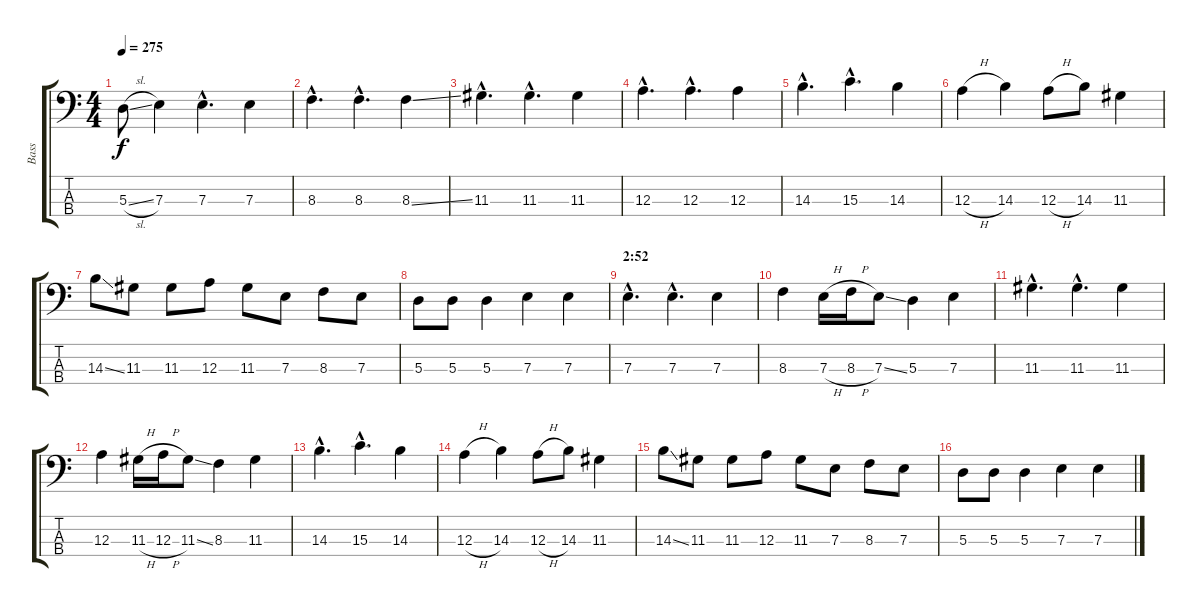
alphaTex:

\track ("Bass" "Bass") {instrument electricbasspick}
\staff {score tabs}
\tuning (G2 D2 A1 E1) {hide}
\ts (4 4)
\tempo 275
\clef f4
\ks c
5.3{sl}.8{dy f} 7.3.4 7.3{hac}.4{d} 7.3.4 |
8.3{hac}.4{d} 8.3{hac}.4{d} 8.3{ss}.4 |
11.3{hac}.4{d} 11.3{hac}.4{d} 11.3.4 |
12.3{hac}.4{d} 12.3{hac}.4{d} 12.3.4 |
14.3{hac}.4{d} 15.3{hac}.4{d} 14.3.4 |
12.3{h}.4 14.3.4 12.3{h}.8 14.3.8 11.3.4 |
14.3{ss}.8 11.3.8 11.3.8 12.3.8 11.3.8 7.3.8 8.3.8 7.3.8 |
5.3.8 5.3.8 5.3.4 7.3.4 7.3.4 |
\section ("" "2:52")
7.3{hac}.4{d} 7.3{hac}.4{d} 7.3.4 |
8.3.4 7.3{h}.16 8.3{h}.16 7.3{ss}.8 5.3.4 7.3.4 |
11.3{hac}.4{d} 11.3{hac}.4{d} 11.3.4 |
12.3.4 11.3{h}.16 12.3{h}.16 11.3{ss}.8 8.3.4 11.3.4 |
14.3{hac}.4{d} 15.3{hac}.4{d} 14.3.4 |
12.3{h}.4 14.3.4 12.3{h}.8 14.3.8 11.3.4 |
14.3{ss}.8 11.3.8 11.3.8 12.3.8 11.3.8 7.3.8 8.3.8 7.3.8 |
5.3.8 5.3.8 5.3.4 7.3.4 7.3.4
